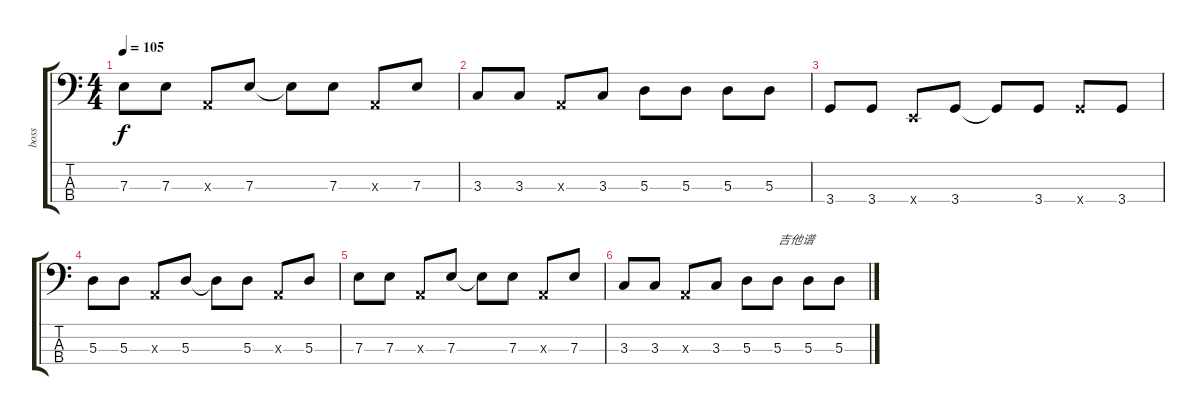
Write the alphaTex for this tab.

\track ("boss" "boss") {instrument electricbassfinger}
\staff {score tabs}
\tuning (G2 D2 A1 E1) {hide}
\ts (4 4)
\tempo 105
\clef f4
\ks c
7.3.8{dy f} 7.3.8 0.3{x}.8 7.3.8 7.3{t}.8 7.3.8 0.3{x}.8 7.3.8 |
3.3.8 3.3.8 0.3{x}.8 3.3.8 5.3.8 5.3.8 5.3.8 5.3.8 |
3.4.8 3.4.8 0.4{x}.8 3.4.8 3.4{t}.8 3.4.8 3.4{x}.8 3.4.8 |
5.3.8 5.3.8 0.3{x}.8 5.3.8 5.3{t}.8 5.3.8 0.3{x}.8 5.3.8 |
7.3.8 7.3.8 0.3{x}.8 7.3.8 7.3{t}.8 7.3.8 0.3{x}.8 7.3.8 |
3.3.8 3.3.8 0.3{x}.8 3.3.8 5.3.8 5.3.8{txt "吉他谱"} 5.3.8 5.3.8
